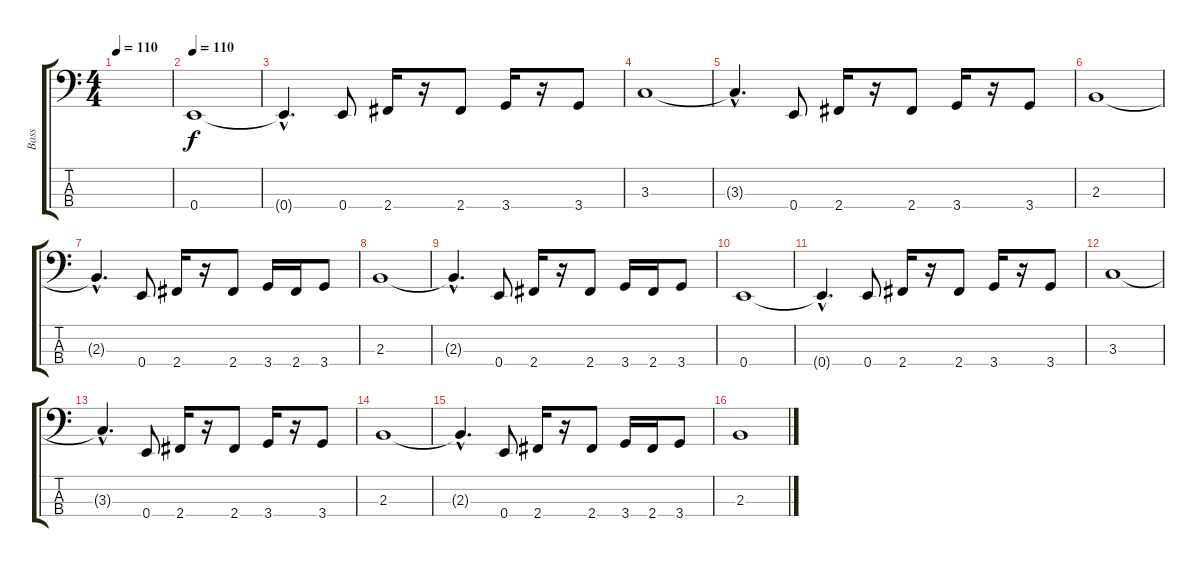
\track ("Bass" "Bass") {instrument electricbassfinger}
\staff {score tabs}
\tuning (G2 D2 A1 E1) {hide}
\ts (4 4)
\tempo 110
\clef f4
\ks c
|
\tempo 110
0.4.1 |
0.4{hac t}.4{d} 0.4.8 2.4.16 r.16 2.4.8 3.4.16 r.16 3.4.8 |
3.3.1 |
3.3{hac t}.4{d} 0.4.8 2.4.16 r.16 2.4.8 3.4.16 r.16 3.4.8 |
2.3.1 |
2.3{hac t}.4{d} 0.4.8 2.4.16 r.16 2.4.8 3.4.16 2.4.16 3.4.8 |
2.3.1 |
2.3{hac t}.4{d} 0.4.8 2.4.16 r.16 2.4.8 3.4.16 2.4.16 3.4.8 |
0.4.1 |
0.4{hac t}.4{d} 0.4.8 2.4.16 r.16 2.4.8 3.4.16 r.16 3.4.8 |
3.3.1 |
3.3{hac t}.4{d} 0.4.8 2.4.16 r.16 2.4.8 3.4.16 r.16 3.4.8 |
2.3.1 |
2.3{hac t}.4{d} 0.4.8 2.4.16 r.16 2.4.8 3.4.16 2.4.16 3.4.8 |
2.3.1
